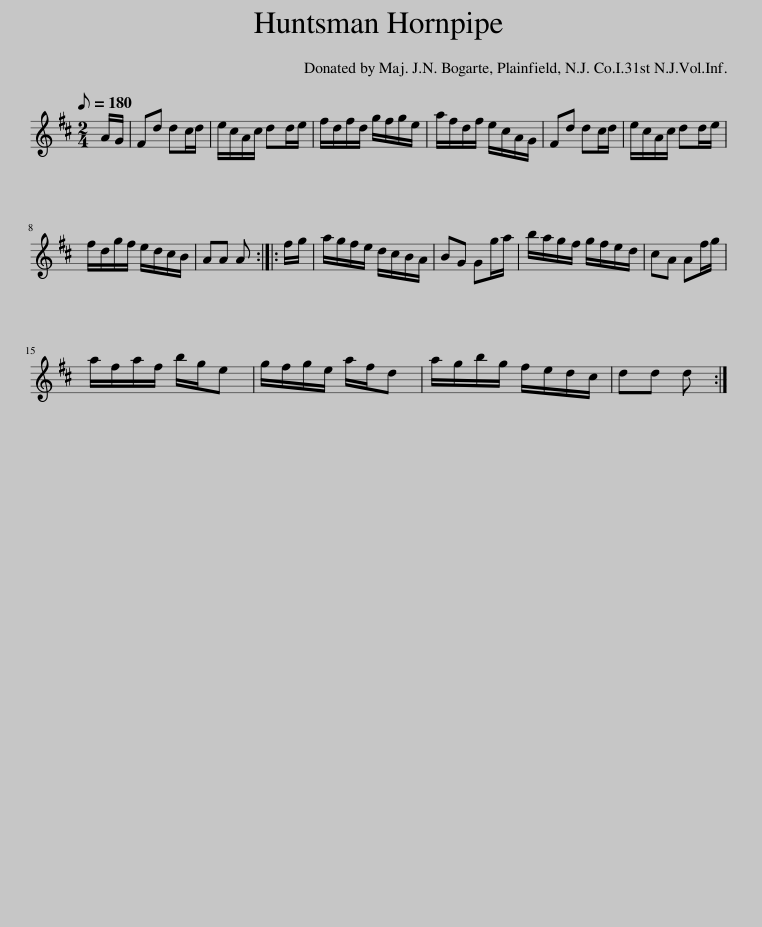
X:1
L:1/8
Q:1/8=180
M:2/4
I:linebreak $
K:none
V:1 treble transpose="8 "
V:1
[K:D] A/G/ | Fd dc/d/ | e/c/A/c/ dd/e/ | f/d/f/d/ g/f/g/e/ | a/f/d/f/ e/c/A/G/ | %5
 Fd dc/d/ | e/c/A/c/ dd/e/ |$ f/d/g/f/ e/d/c/B/ | AA A :: f/g/ | %10
 a/g/f/e/ d/c/B/A/ | BG Gg/a/ | b/a/g/f/ g/f/e/d/ | cA Af/g/ |$ a/f/a/f/ b/g/e | %15
 g/f/g/e/ a/f/d | a/g/b/g/ f/e/d/c/ | dd d :| %18
